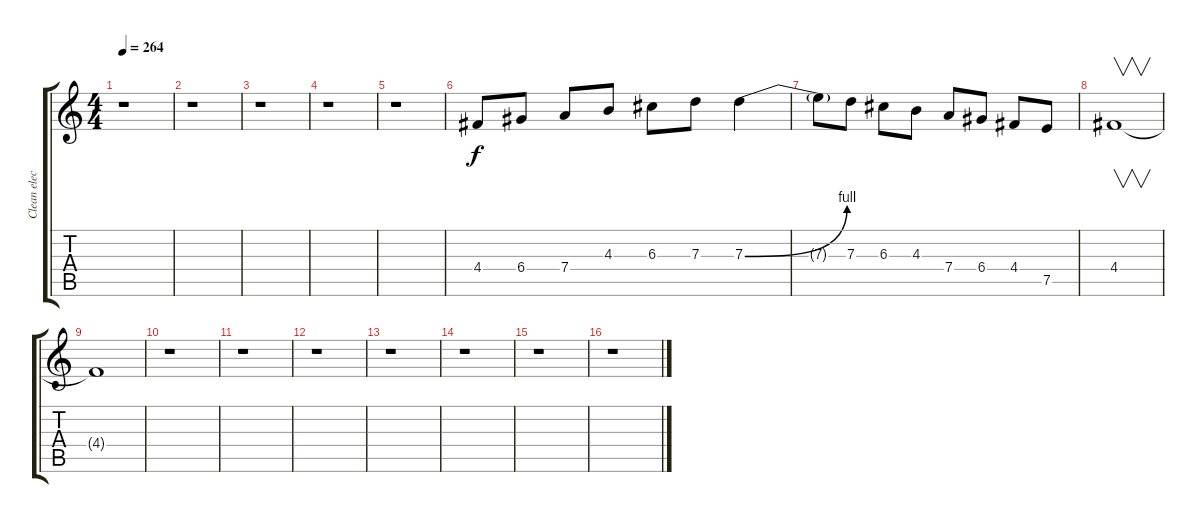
\track ("Clean electric guitar 2" "Clean elec") {instrument electricguitarclean}
\staff {score tabs}
\tuning (E4 B3 G3 D3 A2 E2) {hide}
\ts (4 4)
\tempo 264
\clef g2
\ks c
r.1{dy f} |
r.1 |
r.1 |
r.1 |
r.1 |
4.4.8 6.4.8 7.4.8 4.3.8 6.3.8 7.3.8 7.3{be (bend 0 0 60 4)}.4 |
7.3{t}.8 7.3.8 6.3.8 4.3.8 7.4.8 6.4.8 4.4.8 7.5.8 |
4.4.1{v} |
4.4{t}.1 |
r.1 |
r.1 |
r.1 |
r.1 |
r.1 |
r.1 |
r.1
